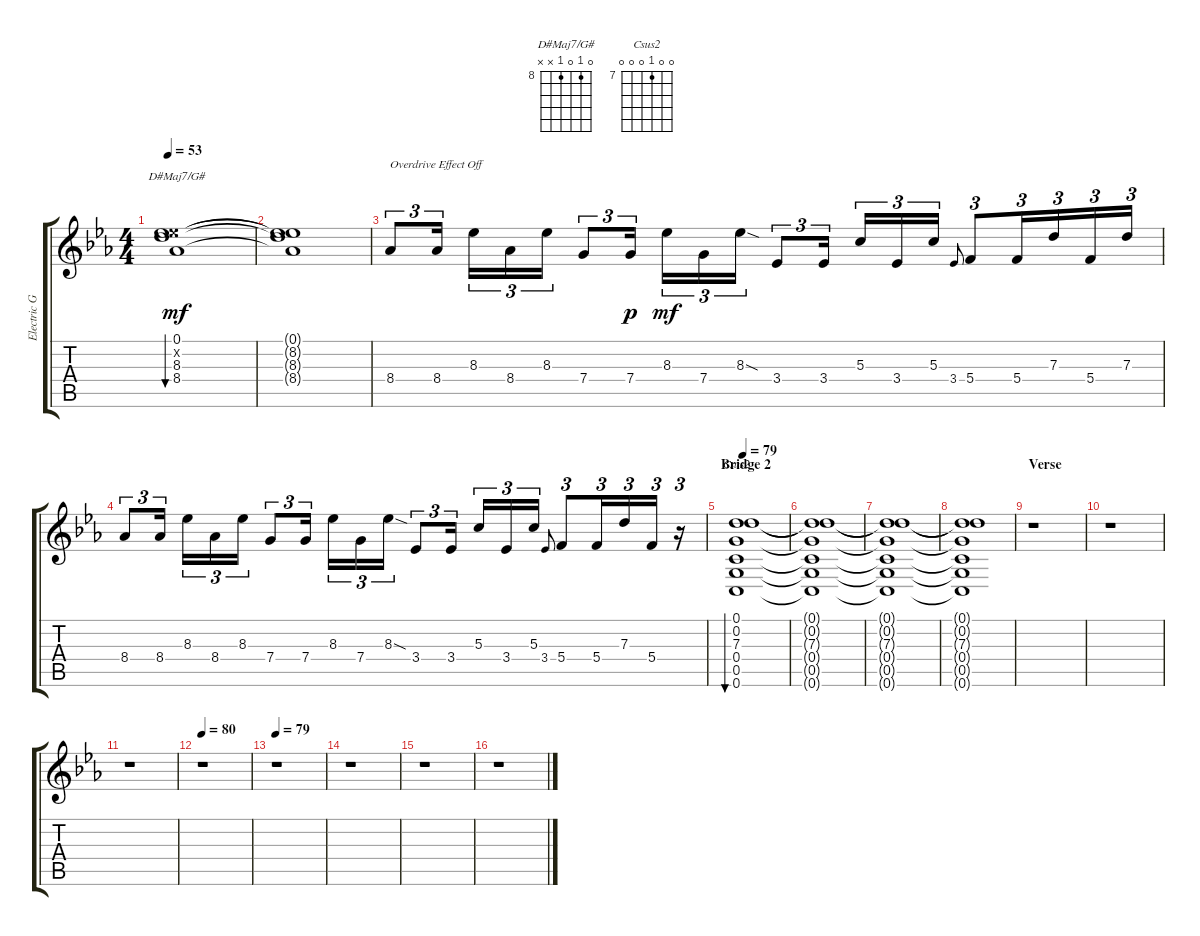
\track ("Electric Guitar #1" "Electric G") {instrument electricguitarclean}
\staff {score tabs}
\tuning (D4 G3 G3 C3 G2 C2) {hide}
\chord ("D#Maj7/G#" 0 8 0 8 x x) {firstfret 8}
\chord ("Csus2" 0 0 7 0 0 0) {firstfret 7}
\ts (4 4)
\tempo 53
\clef g2
\ks cminor
(0.1 8.2{x} 8.3 8.4).1{bu 60 ch "D#Maj7/G#" dy mf} |
(0.1{t} 8.2{t} 8.3{t} 8.4{t}).1 |
8.4.8{tu (3 2) txt "Overdrive Effect Off"} 8.4.16{tu (3 2)} 8.3.16{tu (3 2)} 8.4.16{tu (3 2)} 8.3.16{tu (3 2)} 7.4.8{tu (3 2)} 7.4.16{tu (3 2) dy p} 8.3.16{tu (3 2) dy mf} 7.4.16{tu (3 2)} 8.3{sod}.16{tu (3 2)} 3.4.8{tu (3 2)} 3.4.16{tu (3 2)} 5.3.16{tu (3 2)} 3.4.16{tu (3 2)} 5.3.16{tu (3 2)} 3.4.8{gr onbeat} 5.4.8{tu (3 2)} 5.4.16{tu (3 2)} 7.3.16{tu (3 2)} 5.4.16{tu (3 2)} 7.3.16{tu (3 2)} |
8.4.8{tu (3 2)} 8.4.16{tu (3 2)} 8.3.16{tu (3 2)} 8.4.16{tu (3 2)} 8.3.16{tu (3 2)} 7.4.8{tu (3 2)} 7.4.16{tu (3 2)} 8.3.16{tu (3 2)} 7.4.16{tu (3 2)} 8.3{sod}.16{tu (3 2)} 3.4.8{tu (3 2)} 3.4.16{tu (3 2)} 5.3.16{tu (3 2)} 3.4.16{tu (3 2)} 5.3.16{tu (3 2)} 3.4.8{gr onbeat} 5.4.8{tu (3 2)} 5.4.16{tu (3 2)} 7.3.16{tu (3 2)} 5.4.16{tu (3 2)} r.16{tu (3 2)} |
\section ("" "Bridge 2")
\tempo 79
(0.1 0.2 7.3 0.4 0.5 0.6).1{bu 60 ch "Csus2"} |
(0.1{t} 0.2{t} 7.3{t} 0.4{t} 0.5{t} 0.6{t}).1 |
(0.1{t} 0.2{t} 7.3{t} 0.4{t} 0.5{t} 0.6{t}).1 |
(0.1{t} 0.2{t} 7.3{t} 0.4{t} 0.5{t} 0.6{t}).1 |
\section ("" "Verse")
r.1 |
r.1 |
r.1 |
\tempo 80
r.1 |
\tempo 79
r.1 |
r.1 |
r.1 |
r.1
